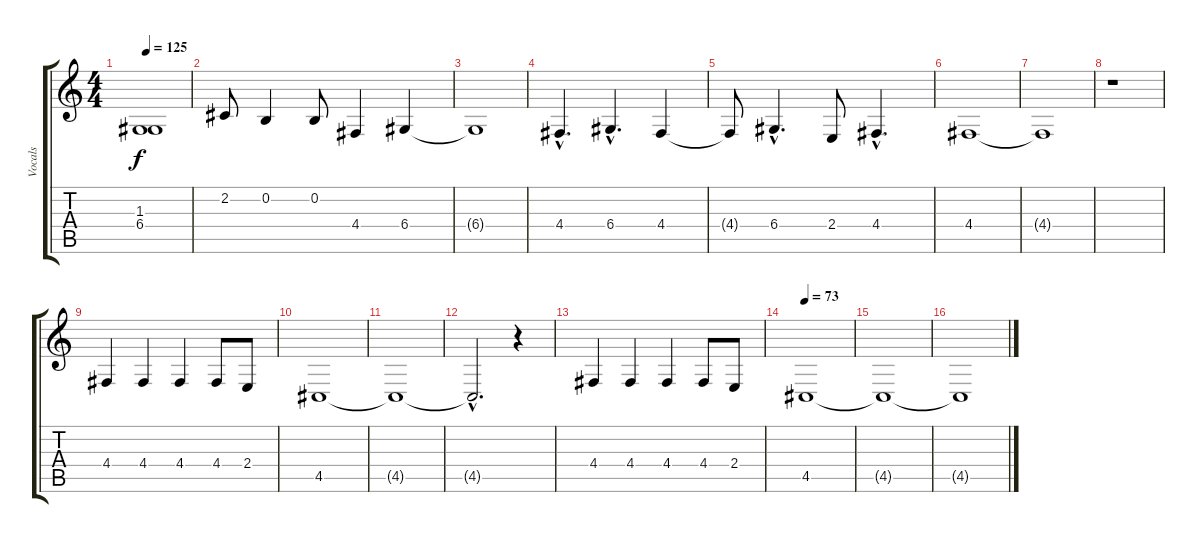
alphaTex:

\track ("Vocals" "Vocals") {instrument tangoaccordion}
\staff {score tabs}
\tuning (E4 B3 G3 D3 A2 E2) {hide}
\ts (4 4)
\tempo 125
\clef g2
\ks c
(1.3{t} 6.4{t}).1{dy f} |
2.2.8 0.2.4 0.2.8 4.4.4 6.4.4 |
6.4{t}.1 |
4.4{hac}.4{d} 6.4{hac}.4{d} 4.4.4 |
4.4{t}.8 6.4{hac}.4{d} 2.4.8 4.4{hac}.4{d} |
4.4.1{volume 0} |
4.4{t}.1 |
r.1{volume 12} |
4.4.4 4.4.4 4.4.4 4.4.8 2.4.8 |
4.5.1{volume 0} |
4.5{t}.1 |
4.5{hac t}.2{d} r.4{volume 12} |
4.4.4 4.4.4 4.4.4 4.4.8 2.4.8 |
\tempo 73
4.5.1{volume 0} |
4.5{t}.1 |
4.5{t}.1
